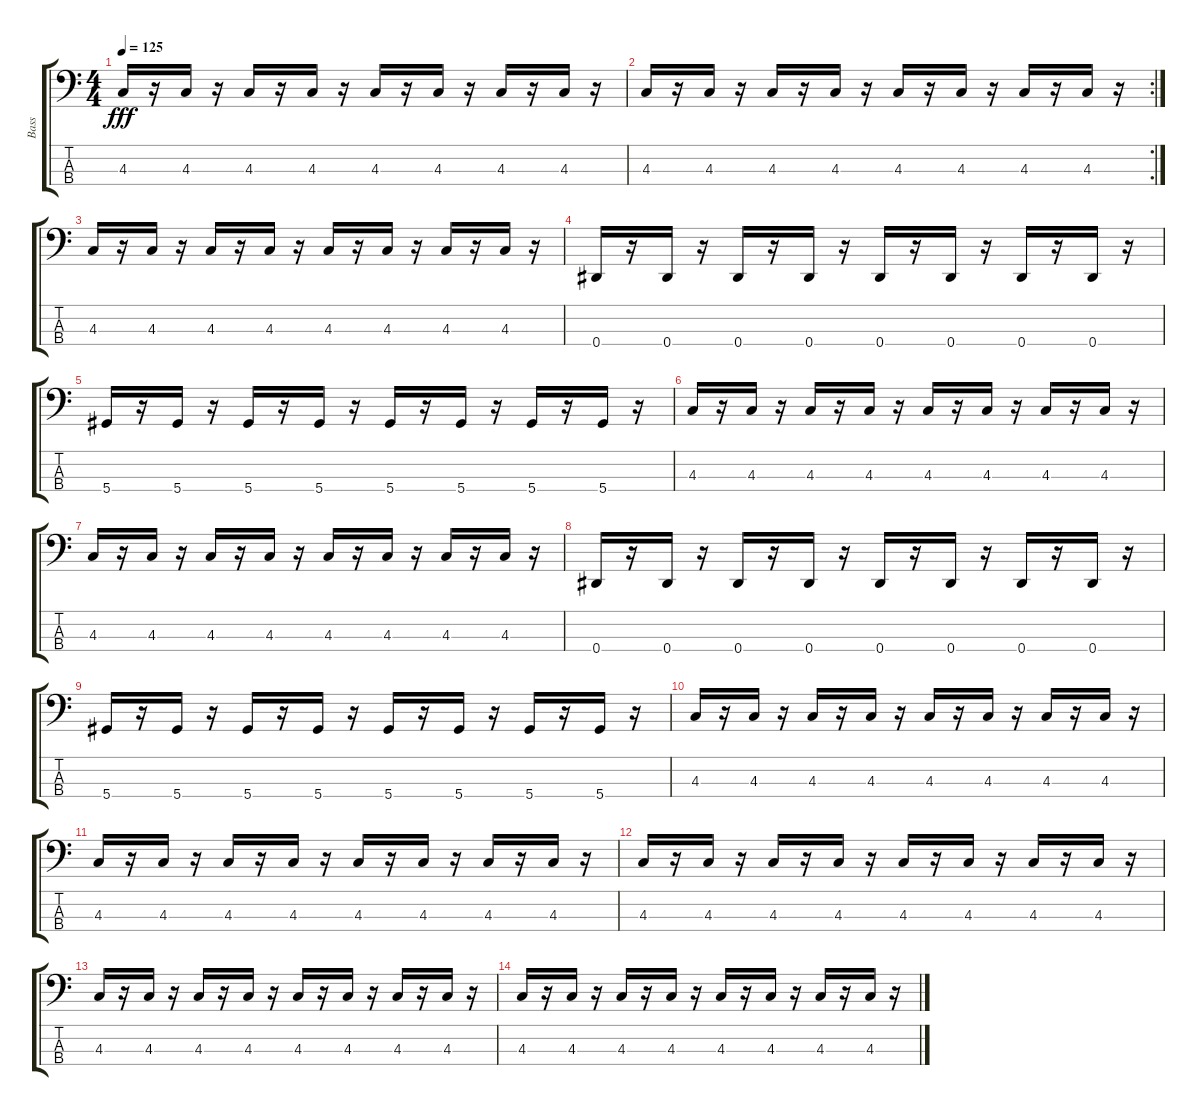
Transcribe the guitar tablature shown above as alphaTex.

\track ("Bass" "Bass") {instrument synthbass2}
\staff {score tabs}
\tuning (Gb2 Db2 Ab1 Eb1) {hide}
\ts (4 4)
\tempo 125
\clef f4
\ks c
4.3.16{dy fff} r.16 4.3.16 r.16 4.3.16 r.16 4.3.16 r.16 4.3.16 r.16 4.3.16 r.16 4.3.16 r.16 4.3.16 r.16 |
\rc 2
4.3.16 r.16 4.3.16 r.16 4.3.16 r.16 4.3.16 r.16 4.3.16 r.16 4.3.16 r.16 4.3.16 r.16 4.3.16 r.16 |
4.3.16 r.16 4.3.16 r.16 4.3.16 r.16 4.3.16 r.16 4.3.16 r.16 4.3.16 r.16 4.3.16 r.16 4.3.16 r.16 |
0.4.16 r.16 0.4.16 r.16 0.4.16 r.16 0.4.16 r.16 0.4.16 r.16 0.4.16 r.16 0.4.16 r.16 0.4.16 r.16 |
5.4.16 r.16 5.4.16 r.16 5.4.16 r.16 5.4.16 r.16 5.4.16 r.16 5.4.16 r.16 5.4.16 r.16 5.4.16 r.16 |
4.3.16 r.16 4.3.16 r.16 4.3.16 r.16 4.3.16 r.16 4.3.16 r.16 4.3.16 r.16 4.3.16 r.16 4.3.16 r.16 |
4.3.16 r.16 4.3.16 r.16 4.3.16 r.16 4.3.16 r.16 4.3.16 r.16 4.3.16 r.16 4.3.16 r.16 4.3.16 r.16 |
0.4.16 r.16 0.4.16 r.16 0.4.16 r.16 0.4.16 r.16 0.4.16 r.16 0.4.16 r.16 0.4.16 r.16 0.4.16 r.16 |
5.4.16 r.16 5.4.16 r.16 5.4.16 r.16 5.4.16 r.16 5.4.16 r.16 5.4.16 r.16 5.4.16 r.16 5.4.16 r.16 |
4.3.16 r.16 4.3.16 r.16 4.3.16 r.16 4.3.16 r.16 4.3.16 r.16 4.3.16 r.16 4.3.16 r.16 4.3.16 r.16 |
4.3.16 r.16 4.3.16 r.16 4.3.16 r.16 4.3.16 r.16 4.3.16 r.16 4.3.16 r.16 4.3.16 r.16 4.3.16 r.16 |
4.3.16 r.16 4.3.16 r.16 4.3.16 r.16 4.3.16 r.16 4.3.16 r.16 4.3.16 r.16 4.3.16 r.16 4.3.16 r.16 |
4.3.16 r.16 4.3.16 r.16 4.3.16 r.16 4.3.16 r.16 4.3.16 r.16 4.3.16 r.16 4.3.16 r.16 4.3.16 r.16 |
4.3.16 r.16 4.3.16 r.16 4.3.16 r.16 4.3.16 r.16 4.3.16 r.16 4.3.16 r.16 4.3.16 r.16 4.3.16 r.16
